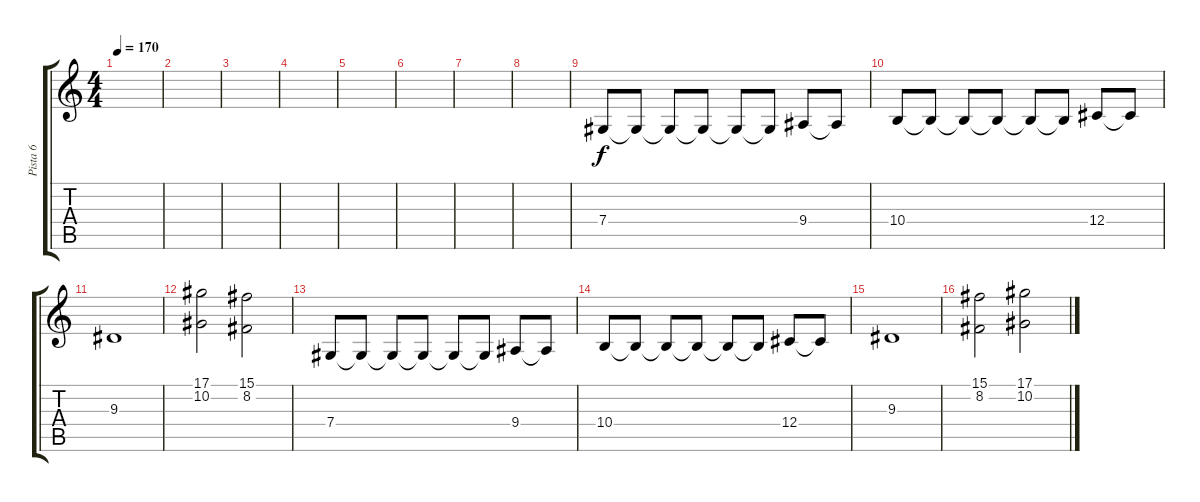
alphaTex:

\track ("Pista 6" "Pista 6") {instrument stringensemble1}
\staff {score tabs}
\tuning (Eb4 Bb3 Gb3 Db3 Ab2 Eb2) {hide}
\ts (4 4)
\tempo 170
\clef g2
\ks c
|
|
|
|
|
|
|
|
7.4.8 7.4{t}.8 7.4{t}.8 7.4{t}.8 7.4{t}.8 7.4{t}.8 9.4.8 9.4{t}.8 |
10.4.8 10.4{t}.8 10.4{t}.8 10.4{t}.8 10.4{t}.8 10.4{t}.8 12.4.8 12.4{t}.8 |
9.3.1 |
(17.1 10.2).2 (15.1 8.2).2 |
7.4.8 7.4{t}.8 7.4{t}.8 7.4{t}.8 7.4{t}.8 7.4{t}.8 9.4.8 9.4{t}.8 |
10.4.8 10.4{t}.8 10.4{t}.8 10.4{t}.8 10.4{t}.8 10.4{t}.8 12.4.8 12.4{t}.8 |
9.3.1 |
(15.1 8.2).2 (17.1 10.2).2
